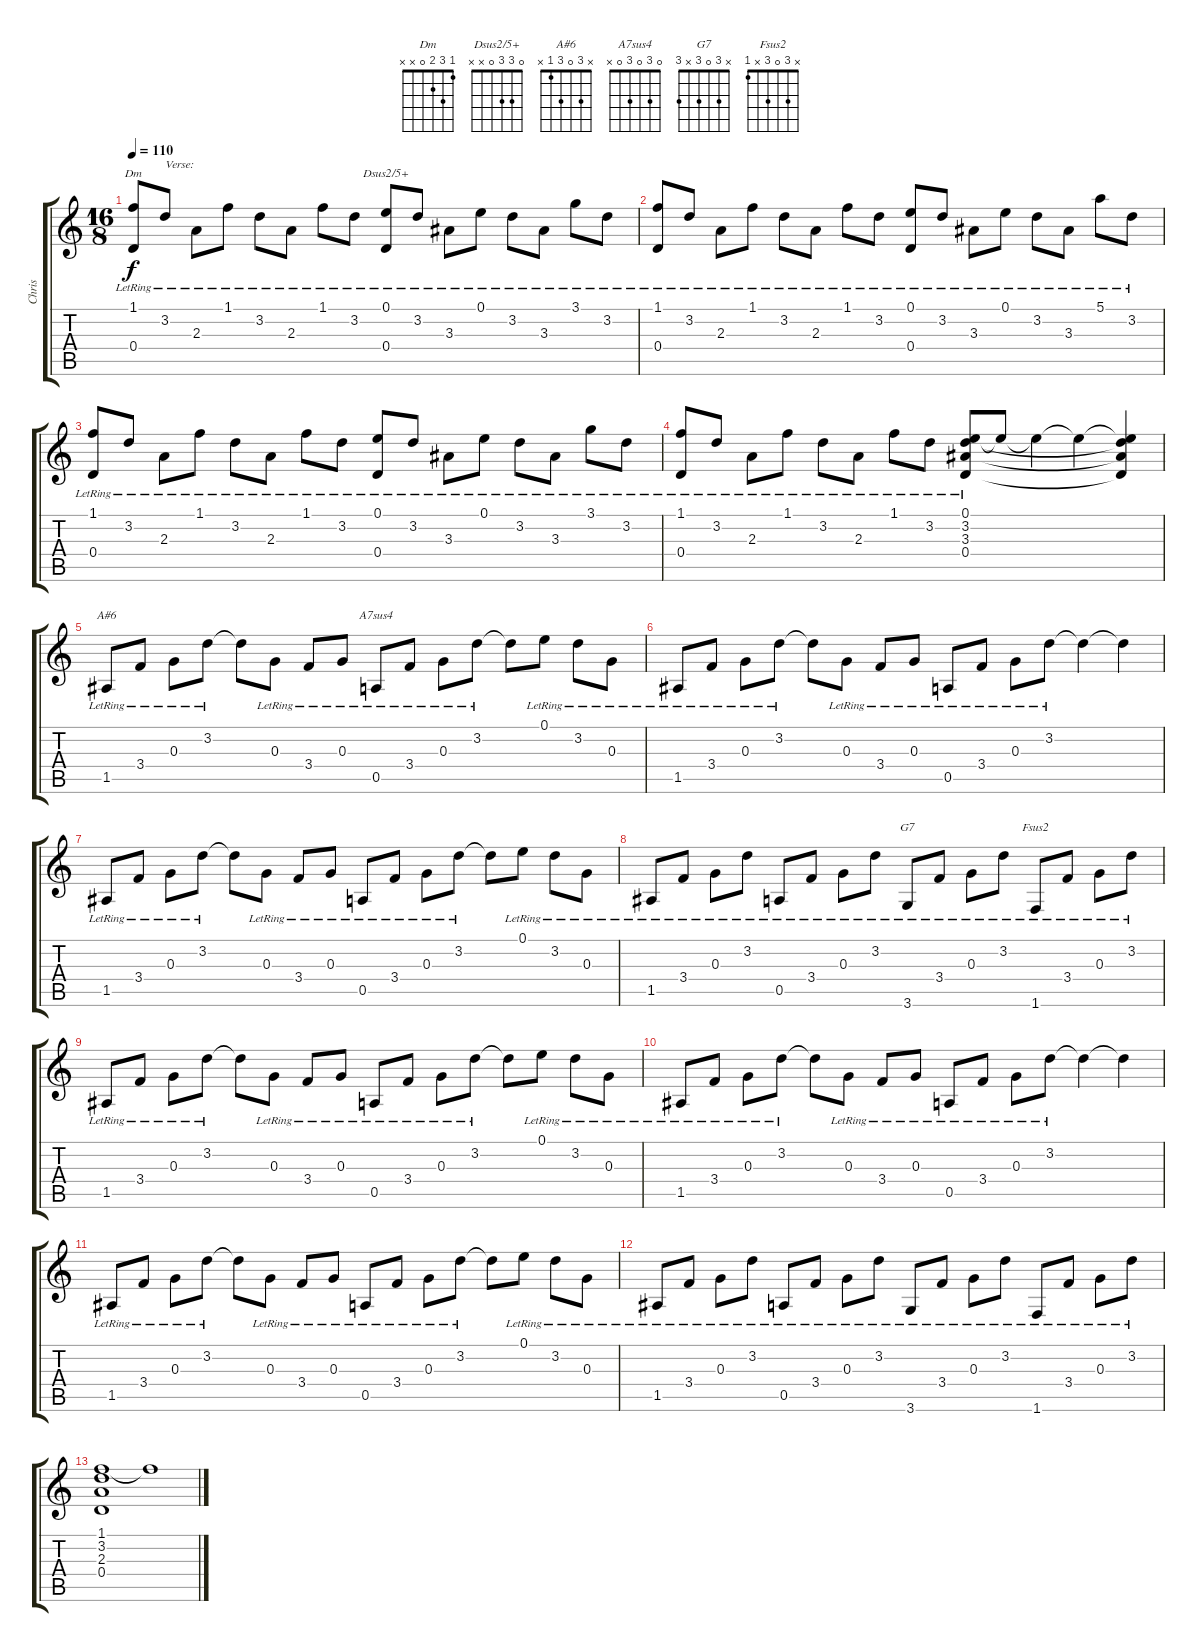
\track ("Chris" "Chris") {instrument acousticguitarsteel}
\staff {score tabs}
\tuning (E4 B3 G3 D3 A2 E2) {hide}
\chord ("Dm" 1 3 2 0 x x)
\chord ("Dsus2/5+" 0 3 3 0 x x)
\chord ("A#6" x 3 0 3 1 x)
\chord ("A7sus4" 0 3 0 3 0 x)
\chord ("G7" x 3 0 3 x 3)
\chord ("Fsus2" x 3 0 3 x 1)
\ts (16 8)
\tempo 110
\clef g2
\ks c
(1.1{lr} 0.4{lr}).8{ch "Dm" dy f} 3.2{lr}.8{txt "Verse:"} 2.3{lr}.8 1.1{lr}.8 3.2{lr}.8 2.3{lr}.8 1.1{lr}.8 3.2{lr}.8 (0.1{lr} 0.4{lr}).8{ch "Dsus2/5+"} 3.2{lr}.8 3.3{lr}.8 0.1{lr}.8 3.2{lr}.8 3.3{lr}.8 3.1{lr}.8 3.2{lr}.8 |
(1.1{lr} 0.4{lr}).8 3.2{lr}.8 2.3{lr}.8 1.1{lr}.8 3.2{lr}.8 2.3{lr}.8 1.1{lr}.8 3.2{lr}.8 (0.1{lr} 0.4{lr}).8 3.2{lr}.8 3.3{lr}.8 0.1{lr}.8 3.2{lr}.8 3.3{lr}.8 5.1{lr}.8 3.2{lr}.8 |
(1.1{lr} 0.4{lr}).8 3.2{lr}.8 2.3{lr}.8 1.1{lr}.8 3.2{lr}.8 2.3{lr}.8 1.1{lr}.8 3.2{lr}.8 (0.1{lr} 0.4{lr}).8 3.2{lr}.8 3.3{lr}.8 0.1{lr}.8 3.2{lr}.8 3.3{lr}.8 3.1{lr}.8 3.2{lr}.8 |
(1.1{lr} 0.4{lr}).8 3.2{lr}.8 2.3{lr}.8 1.1{lr}.8 3.2{lr}.8 2.3{lr}.8 1.1{lr}.8 3.2{lr}.8 (0.1{lr} 3.2 3.3 0.4{lr}).8 0.1{t}.8 0.1{t}.4 0.1{t}.4 (0.1{t} 3.2{t} 3.3{t} 0.4{t}).4 |
1.5{lr}.8{ch "A#6"} 3.4{lr}.8 0.3{lr}.8 3.2{lr}.8 3.2{t}.8 0.3{lr}.8 3.4{lr}.8 0.3{lr}.8 0.5{lr}.8{ch "A7sus4"} 3.4{lr}.8 0.3{lr}.8 3.2{lr}.8 3.2{t}.8 0.1{lr}.8 3.2{lr}.8 0.3{lr}.8 |
1.5{lr}.8 3.4{lr}.8 0.3{lr}.8 3.2{lr}.8 3.2{t}.8 0.3{lr}.8 3.4{lr}.8 0.3{lr}.8 0.5{lr}.8 3.4{lr}.8 0.3{lr}.8 3.2{lr}.8 3.2{t}.4 3.2{t}.4 |
1.5{lr}.8 3.4{lr}.8 0.3{lr}.8 3.2{lr}.8 3.2{t}.8 0.3{lr}.8 3.4{lr}.8 0.3{lr}.8 0.5{lr}.8 3.4{lr}.8 0.3{lr}.8 3.2{lr}.8 3.2{t}.8 0.1{lr}.8 3.2{lr}.8 0.3{lr}.8 |
1.5{lr}.8 3.4{lr}.8 0.3{lr}.8 3.2{lr}.8 0.5{lr}.8 3.4{lr}.8 0.3{lr}.8 3.2{lr}.8 3.6{lr}.8{ch "G7"} 3.4{lr}.8 0.3{lr}.8 3.2{lr}.8 1.6{lr}.8{ch "Fsus2"} 3.4{lr}.8 0.3{lr}.8 3.2{lr}.8 |
1.5{lr}.8 3.4{lr}.8 0.3{lr}.8 3.2{lr}.8 3.2{t}.8 0.3{lr}.8 3.4{lr}.8 0.3{lr}.8 0.5{lr}.8 3.4{lr}.8 0.3{lr}.8 3.2{lr}.8 3.2{t}.8 0.1{lr}.8 3.2{lr}.8 0.3{lr}.8 |
1.5{lr}.8 3.4{lr}.8 0.3{lr}.8 3.2{lr}.8 3.2{t}.8 0.3{lr}.8 3.4{lr}.8 0.3{lr}.8 0.5{lr}.8 3.4{lr}.8 0.3{lr}.8 3.2{lr}.8 3.2{t}.4 3.2{t}.4 |
1.5{lr}.8 3.4{lr}.8 0.3{lr}.8 3.2{lr}.8 3.2{t}.8 0.3{lr}.8 3.4{lr}.8 0.3{lr}.8 0.5{lr}.8 3.4{lr}.8 0.3{lr}.8 3.2{lr}.8 3.2{t}.8 0.1{lr}.8 3.2{lr}.8 0.3{lr}.8 |
1.5{lr}.8 3.4{lr}.8 0.3{lr}.8 3.2{lr}.8 0.5{lr}.8 3.4{lr}.8 0.3{lr}.8 3.2{lr}.8 3.6{lr}.8 3.4{lr}.8 0.3{lr}.8 3.2{lr}.8 1.6{lr}.8 3.4{lr}.8 0.3{lr}.8 3.2{lr}.8 |
(1.1 3.2 2.3 0.4).1 1.1{t}.1
